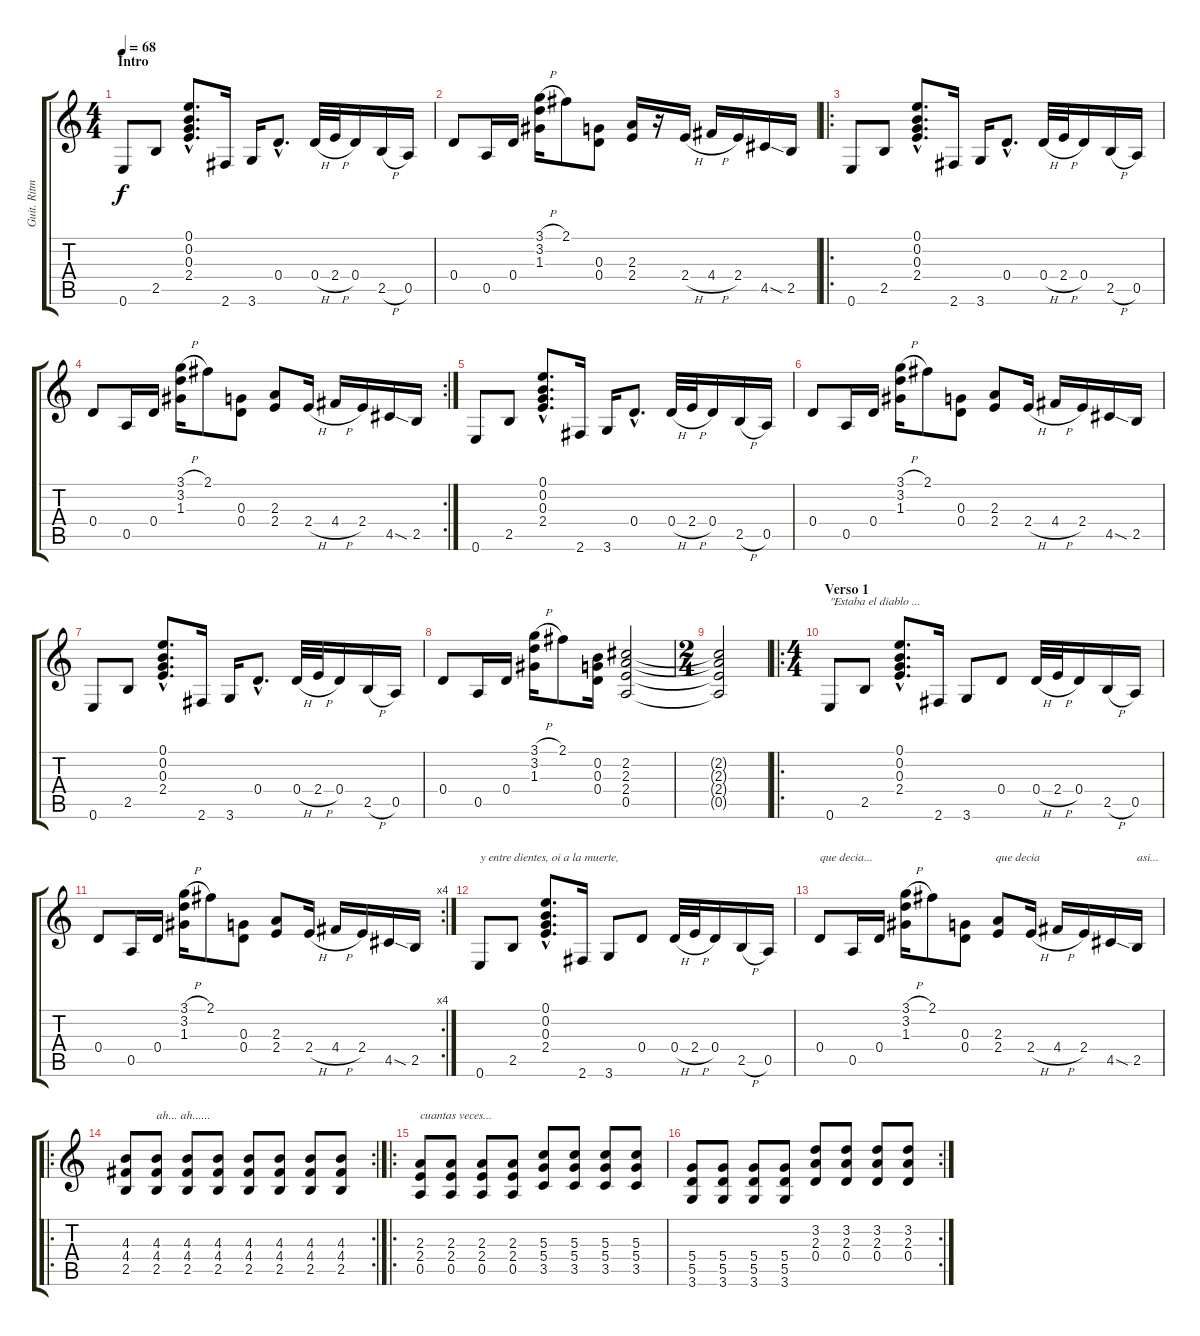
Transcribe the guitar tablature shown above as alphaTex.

\track ("Guit. Ritmica" "Guit. Ritm") {instrument electricguitarclean}
\staff {score tabs}
\tuning (E4 B3 G3 D3 A2 E2) {hide}
\ts (4 4)
\section ("" "Intro")
\tempo 68
\clef g2
\ks c
0.6.8{dy f instrument electricguitarclean} 2.5.8 (0.1{hac} 0.2{hac} 0.3{hac} 2.4{hac}).8{d} 2.6.16 3.6.16 0.4{hac}.8{d} 0.4{h}.32 2.4{h}.32 0.4.16 2.5{h}.16 0.5.16 |
0.4.8 0.5.16 0.4.16 (3.1{h} 3.2 1.3).16 2.1.8 (0.3 0.4).8 (2.3 2.4).16 r.16 2.4{h}.16 4.4{h}.16 2.4.16 4.5{sod}.16 2.5.16 |
\ro
0.6.8 2.5.8 (0.1{hac} 0.2{hac} 0.3{hac} 2.4{hac}).8{d} 2.6.16 3.6.16 0.4{hac}.8{d} 0.4{h}.32 2.4{h}.32 0.4.16 2.5{h}.16 0.5.16 |
\rc 2
0.4.8 0.5.16 0.4.16 (3.1{h} 3.2 1.3).16 2.1.8 (0.3 0.4).8 (2.3 2.4).8 2.4{h}.16 4.4{h}.16 2.4.16 4.5{sod}.16 2.5.16 |
0.6.8 2.5.8 (0.1{hac} 0.2{hac} 0.3{hac} 2.4{hac}).8{d} 2.6.16 3.6.16 0.4{hac}.8{d} 0.4{h}.32 2.4{h}.32 0.4.16 2.5{h}.16 0.5.16 |
0.4.8 0.5.16 0.4.16 (3.1{h} 3.2 1.3).16 2.1.8 (0.3 0.4).8 (2.3 2.4).8 2.4{h}.16 4.4{h}.16 2.4.16 4.5{sod}.16 2.5.16 |
0.6.8 2.5.8 (0.1{hac} 0.2{hac} 0.3{hac} 2.4{hac}).8{d} 2.6.16 3.6.16 0.4{hac}.8{d} 0.4{h}.32 2.4{h}.32 0.4.16 2.5{h}.16 0.5.16 |
0.4.8 0.5.16 0.4.16 (3.1{h} 3.2 1.3).16 2.1.8 (0.2 0.3 0.4).16 (2.2 2.3 2.4 0.5).2 |
\ts (2 4)
(2.2{t} 2.3{t} 2.4{t} 0.5{t}).2 |
\ro
\ts (4 4)
\section ("" "Verso 1")
0.6.8{txt "\"Estaba el diablo ..."} 2.5.8 (0.1{hac} 0.2{hac} 0.3{hac} 2.4{hac}).8{d} 2.6.16 3.6.8 0.4.8 0.4{h}.32 2.4{h}.32 0.4.16 2.5{h}.16 0.5.16 |
\rc 4
0.4.8 0.5.16 0.4.16 (3.1{h} 3.2 1.3).16 2.1.8 (0.3 0.4).8 (2.3 2.4).8 2.4{h}.16 4.4{h}.16 2.4.16 4.5{sod}.16 2.5.16 |
0.6.8{txt "y entre dientes, oi a la muerte,"} 2.5.8 (0.1{hac} 0.2{hac} 0.3{hac} 2.4{hac}).8{d} 2.6.16 3.6.8 0.4.8 0.4{h}.32 2.4{h}.32 0.4.16 2.5{h}.16 0.5.16 |
0.4.8{txt "que decia..."} 0.5.16 0.4.16 (3.1{h} 3.2 1.3).16{txt "                              que decia"} 2.1.8 (0.3 0.4).8 (2.3 2.4).8 2.4{h}.16 4.4{h}.16 2.4.16 4.5{sod}.16 2.5.16{txt "asi..."} |
\ro
\rc 2
(4.3 4.4 2.5).8 (4.3 4.4 2.5).8{txt "ah... ah......"} (4.3 4.4 2.5).8 (4.3 4.4 2.5).8 (4.3 4.4 2.5).8 (4.3 4.4 2.5).8 (4.3 4.4 2.5).8 (4.3 4.4 2.5).8 |
\ro
(2.3 2.4 0.5).8{txt "cuantas veces..."} (2.3 2.4 0.5).8 (2.3 2.4 0.5).8 (2.3 2.4 0.5).8 (5.3 5.4 3.5).8 (5.3 5.4 3.5).8 (5.3 5.4 3.5).8 (5.3 5.4 3.5).8 |
\rc 2
(5.4 5.5 3.6).8 (5.4 5.5 3.6).8 (5.4 5.5 3.6).8 (5.4 5.5 3.6).8 (3.2 2.3 0.4).8 (3.2 2.3 0.4).8 (3.2 2.3 0.4).8 (3.2 2.3 0.4).8
